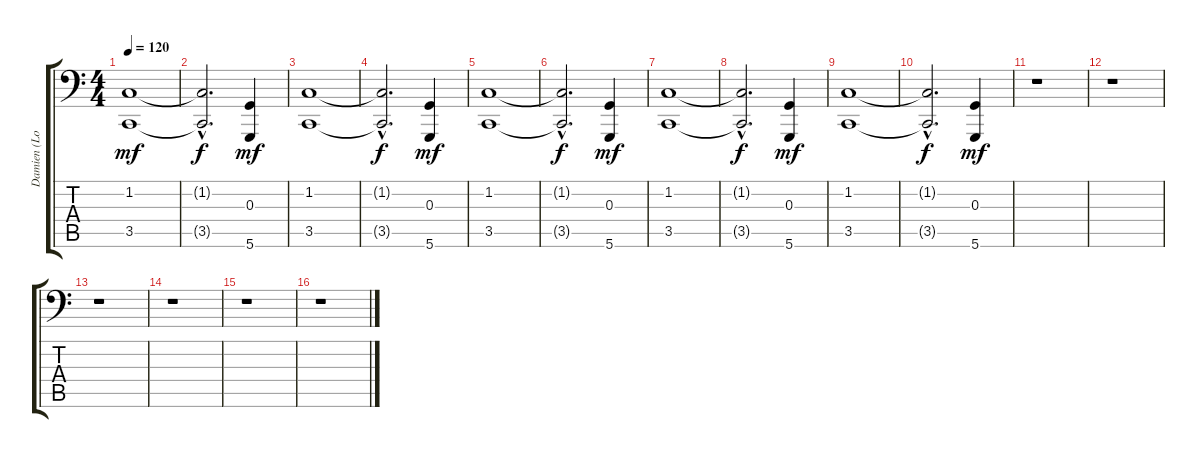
\track ("Damien (LowKeyb)" "Damien (Lo") {instrument cello}
\staff {score tabs}
\tuning (E3 B2 G2 D2 A1 D1) {hide}
\ts (4 4)
\tempo 120
\clef f4
\ks c
(1.2 3.5).1{dy mf} |
(1.2{hac t} 3.5{hac t}).2{d dy f} (0.3 5.6).4{dy mf} |
(1.2 3.5).1 |
(1.2{hac t} 3.5{hac t}).2{d dy f} (0.3 5.6).4{dy mf} |
(1.2 3.5).1 |
(1.2{hac t} 3.5{hac t}).2{d dy f} (0.3 5.6).4{dy mf} |
(1.2 3.5).1 |
(1.2{hac t} 3.5{hac t}).2{d dy f} (0.3 5.6).4{dy mf} |
(1.2 3.5).1 |
(1.2{hac t} 3.5{hac t}).2{d dy f} (0.3 5.6).4{dy mf} |
r.1 |
r.1 |
r.1 |
r.1 |
r.1 |
r.1
